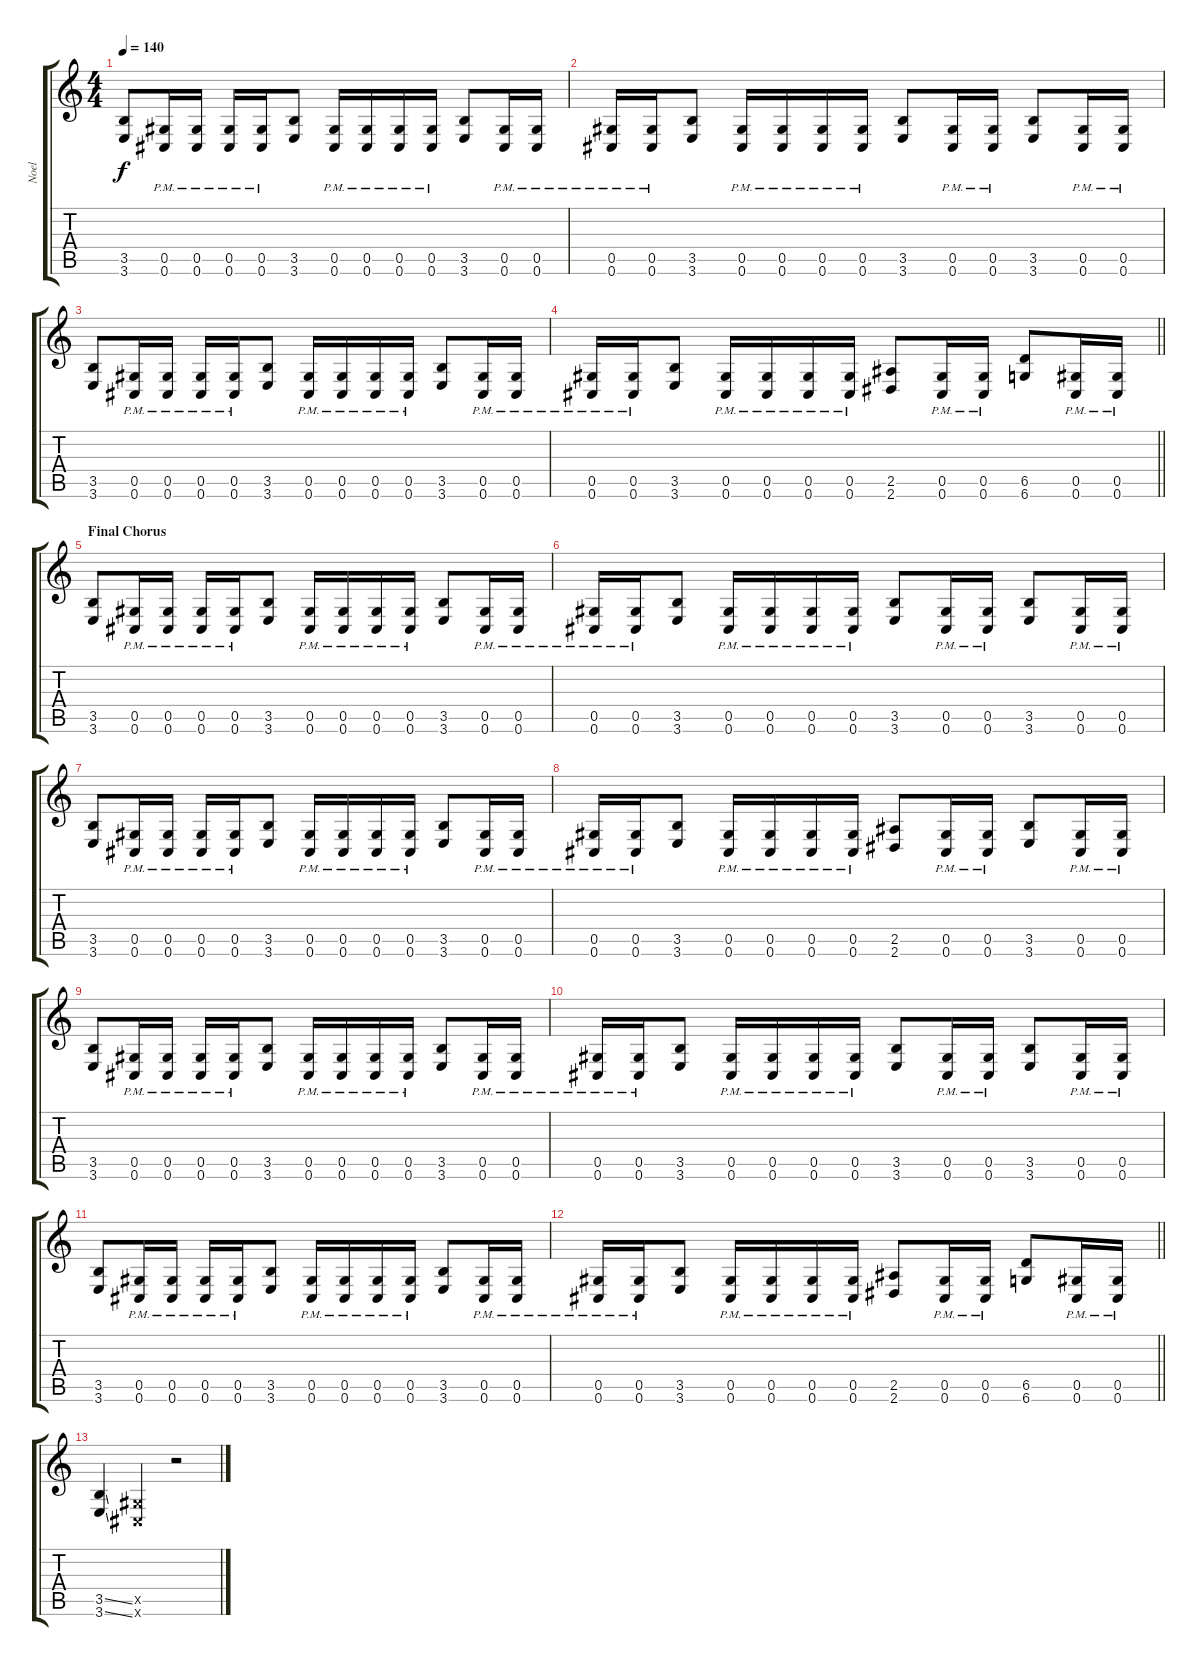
\track ("Noel" "Noel") {instrument distortionguitar}
\staff {score tabs}
\tuning (Eb4 Bb3 Gb3 Db3 Ab2 Db2) {hide}
\ts (4 4)
\tempo 140
\clef g2
\ks c
(3.5 3.6).8{dy f} (0.5{pm} 0.6{pm}).16 (0.5{pm} 0.6{pm}).16 (0.5{pm} 0.6{pm}).16 (0.5{pm} 0.6{pm}).16 (3.5 3.6).8 (0.5{pm} 0.6{pm}).16 (0.5{pm} 0.6{pm}).16 (0.5{pm} 0.6{pm}).16 (0.5{pm} 0.6{pm}).16 (3.5 3.6).8 (0.5{pm} 0.6{pm}).16 (0.5{pm} 0.6{pm}).16 |
(0.5{pm} 0.6{pm}).16 (0.5{pm} 0.6{pm}).16 (3.5 3.6).8 (0.5{pm} 0.6{pm}).16 (0.5{pm} 0.6{pm}).16 (0.5{pm} 0.6{pm}).16 (0.5{pm} 0.6{pm}).16 (3.5 3.6).8 (0.5{pm} 0.6{pm}).16 (0.5{pm} 0.6{pm}).16 (3.5 3.6).8 (0.5{pm} 0.6{pm}).16 (0.5{pm} 0.6{pm}).16 |
(3.5 3.6).8 (0.5{pm} 0.6{pm}).16 (0.5{pm} 0.6{pm}).16 (0.5{pm} 0.6{pm}).16 (0.5{pm} 0.6{pm}).16 (3.5 3.6).8 (0.5{pm} 0.6{pm}).16 (0.5{pm} 0.6{pm}).16 (0.5{pm} 0.6{pm}).16 (0.5{pm} 0.6{pm}).16 (3.5 3.6).8 (0.5{pm} 0.6{pm}).16 (0.5{pm} 0.6{pm}).16 |
\barLineRight lightlight
(0.5{pm} 0.6{pm}).16 (0.5{pm} 0.6{pm}).16 (3.5 3.6).8 (0.5{pm} 0.6{pm}).16 (0.5{pm} 0.6{pm}).16 (0.5{pm} 0.6{pm}).16 (0.5{pm} 0.6{pm}).16 (2.5 2.6).8 (0.5{pm} 0.6{pm}).16 (0.5{pm} 0.6{pm}).16 (6.5 6.6).8 (0.5{pm} 0.6{pm}).16 (0.5{pm} 0.6{pm}).16 |
\section ("" "Final Chorus")
(3.5 3.6).8 (0.5{pm} 0.6{pm}).16 (0.5{pm} 0.6{pm}).16 (0.5{pm} 0.6{pm}).16 (0.5{pm} 0.6{pm}).16 (3.5 3.6).8 (0.5{pm} 0.6{pm}).16 (0.5{pm} 0.6{pm}).16 (0.5{pm} 0.6{pm}).16 (0.5{pm} 0.6{pm}).16 (3.5 3.6).8 (0.5{pm} 0.6{pm}).16 (0.5{pm} 0.6{pm}).16 |
(0.5{pm} 0.6{pm}).16 (0.5{pm} 0.6{pm}).16 (3.5 3.6).8 (0.5{pm} 0.6{pm}).16 (0.5{pm} 0.6{pm}).16 (0.5{pm} 0.6{pm}).16 (0.5{pm} 0.6{pm}).16 (3.5 3.6).8 (0.5{pm} 0.6{pm}).16 (0.5{pm} 0.6{pm}).16 (3.5 3.6).8 (0.5{pm} 0.6{pm}).16 (0.5{pm} 0.6{pm}).16 |
(3.5 3.6).8 (0.5{pm} 0.6{pm}).16 (0.5{pm} 0.6{pm}).16 (0.5{pm} 0.6{pm}).16 (0.5{pm} 0.6{pm}).16 (3.5 3.6).8 (0.5{pm} 0.6{pm}).16 (0.5{pm} 0.6{pm}).16 (0.5{pm} 0.6{pm}).16 (0.5{pm} 0.6{pm}).16 (3.5 3.6).8 (0.5{pm} 0.6{pm}).16 (0.5{pm} 0.6{pm}).16 |
(0.5{pm} 0.6{pm}).16 (0.5{pm} 0.6{pm}).16 (3.5 3.6).8 (0.5{pm} 0.6{pm}).16 (0.5{pm} 0.6{pm}).16 (0.5{pm} 0.6{pm}).16 (0.5{pm} 0.6{pm}).16 (2.5 2.6).8 (0.5{pm} 0.6{pm}).16 (0.5{pm} 0.6{pm}).16 (3.5 3.6).8 (0.5{pm} 0.6{pm}).16 (0.5{pm} 0.6{pm}).16 |
(3.5 3.6).8 (0.5{pm} 0.6{pm}).16 (0.5{pm} 0.6{pm}).16 (0.5{pm} 0.6{pm}).16 (0.5{pm} 0.6{pm}).16 (3.5 3.6).8 (0.5{pm} 0.6{pm}).16 (0.5{pm} 0.6{pm}).16 (0.5{pm} 0.6{pm}).16 (0.5{pm} 0.6{pm}).16 (3.5 3.6).8 (0.5{pm} 0.6{pm}).16 (0.5{pm} 0.6{pm}).16 |
(0.5{pm} 0.6{pm}).16 (0.5{pm} 0.6{pm}).16 (3.5 3.6).8 (0.5{pm} 0.6{pm}).16 (0.5{pm} 0.6{pm}).16 (0.5{pm} 0.6{pm}).16 (0.5{pm} 0.6{pm}).16 (3.5 3.6).8 (0.5{pm} 0.6{pm}).16 (0.5{pm} 0.6{pm}).16 (3.5 3.6).8 (0.5{pm} 0.6{pm}).16 (0.5{pm} 0.6{pm}).16 |
(3.5 3.6).8 (0.5{pm} 0.6{pm}).16 (0.5{pm} 0.6{pm}).16 (0.5{pm} 0.6{pm}).16 (0.5{pm} 0.6{pm}).16 (3.5 3.6).8 (0.5{pm} 0.6{pm}).16 (0.5{pm} 0.6{pm}).16 (0.5{pm} 0.6{pm}).16 (0.5{pm} 0.6{pm}).16 (3.5 3.6).8 (0.5{pm} 0.6{pm}).16 (0.5{pm} 0.6{pm}).16 |
\barLineRight lightlight
(0.5{pm} 0.6{pm}).16 (0.5{pm} 0.6{pm}).16 (3.5 3.6).8 (0.5{pm} 0.6{pm}).16 (0.5{pm} 0.6{pm}).16 (0.5{pm} 0.6{pm}).16 (0.5{pm} 0.6{pm}).16 (2.5 2.6).8 (0.5{pm} 0.6{pm}).16 (0.5{pm} 0.6{pm}).16 (6.5 6.6).8 (0.5{pm} 0.6{pm}).16 (0.5{pm} 0.6{pm}).16 |
(3.5{ss} 3.6{ss}).4 (0.5{x} 0.6{x}).4 r.2
